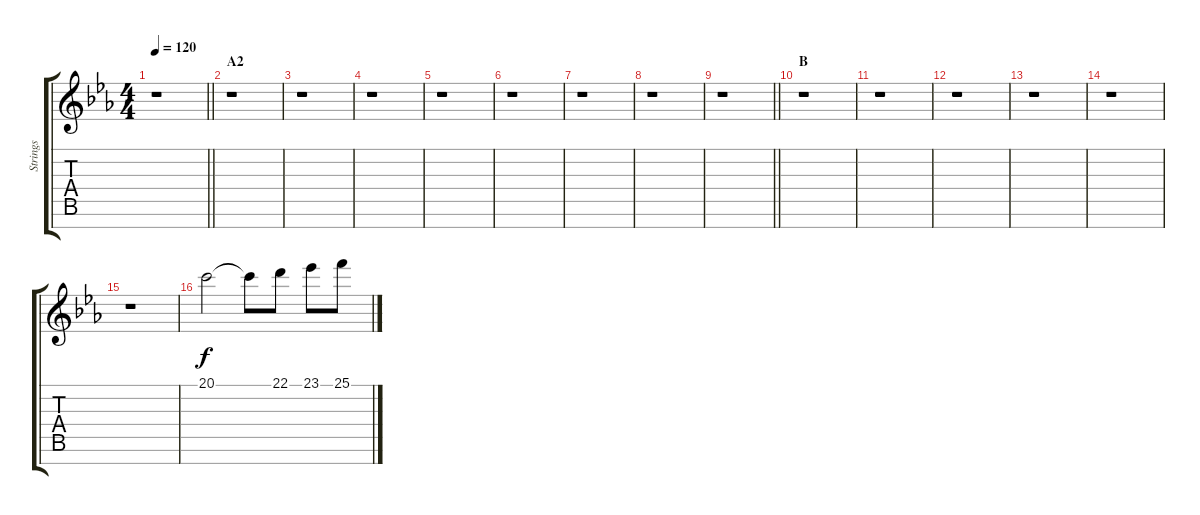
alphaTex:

\track ("Strings" "Strings") {instrument stringensemble1}
\staff {score tabs}
\tuning (E4 B3 G3 D3 A2 E2 B1) {hide}
\ts (4 4)
\tempo 120
\clef g2
\barLineRight lightlight
\ks eb
r.1{dy f} |
\section ("" "A2")
r.1 |
r.1 |
r.1 |
r.1 |
r.1 |
r.1 |
r.1 |
\barLineRight lightlight
r.1 |
\section ("" "B")
r.1 |
r.1 |
r.1 |
r.1 |
r.1 |
r.1 |
20.1.2{volume 12} 20.1{t}.8 22.1.8 23.1.8 25.1.8
